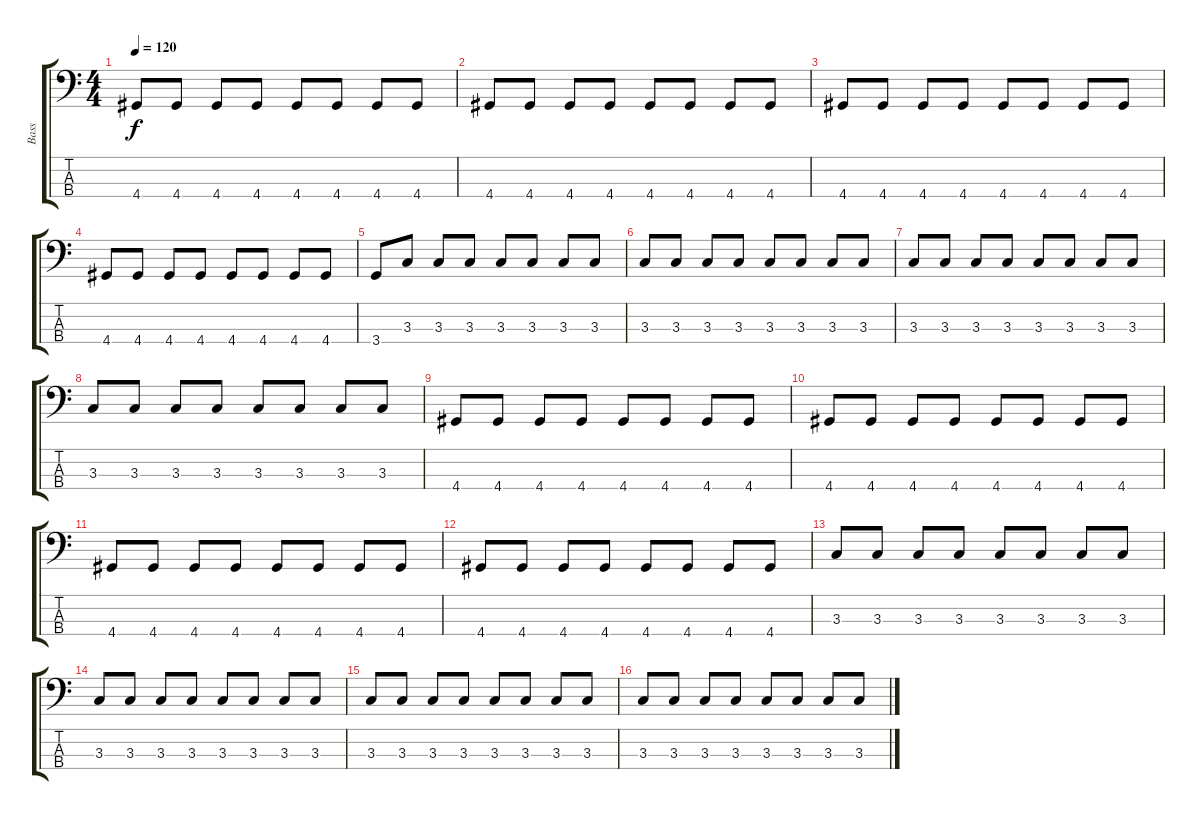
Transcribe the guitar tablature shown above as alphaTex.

\track ("Bass" "Bass") {instrument electricbassfinger}
\staff {score tabs}
\tuning (G2 D2 A1 E1) {hide}
\ts (4 4)
\tempo 120
\clef f4
\ks c
4.4.8{dy f} 4.4.8 4.4.8 4.4.8 4.4.8 4.4.8 4.4.8 4.4.8 |
4.4.8 4.4.8 4.4.8 4.4.8 4.4.8 4.4.8 4.4.8 4.4.8 |
4.4.8 4.4.8 4.4.8 4.4.8 4.4.8 4.4.8 4.4.8 4.4.8 |
4.4.8 4.4.8 4.4.8 4.4.8 4.4.8 4.4.8 4.4.8 4.4.8 |
3.4.8 3.3.8 3.3.8 3.3.8 3.3.8 3.3.8 3.3.8 3.3.8 |
3.3.8 3.3.8 3.3.8 3.3.8 3.3.8 3.3.8 3.3.8 3.3.8 |
3.3.8 3.3.8 3.3.8 3.3.8 3.3.8 3.3.8 3.3.8 3.3.8 |
3.3.8 3.3.8 3.3.8 3.3.8 3.3.8 3.3.8 3.3.8 3.3.8 |
4.4.8 4.4.8 4.4.8 4.4.8 4.4.8 4.4.8 4.4.8 4.4.8 |
4.4.8 4.4.8 4.4.8 4.4.8 4.4.8 4.4.8 4.4.8 4.4.8 |
4.4.8 4.4.8 4.4.8 4.4.8 4.4.8 4.4.8 4.4.8 4.4.8 |
4.4.8 4.4.8 4.4.8 4.4.8 4.4.8 4.4.8 4.4.8 4.4.8 |
3.3.8 3.3.8 3.3.8 3.3.8 3.3.8 3.3.8 3.3.8 3.3.8 |
3.3.8 3.3.8 3.3.8 3.3.8 3.3.8 3.3.8 3.3.8 3.3.8 |
3.3.8 3.3.8 3.3.8 3.3.8 3.3.8 3.3.8 3.3.8 3.3.8 |
3.3.8 3.3.8 3.3.8 3.3.8 3.3.8 3.3.8 3.3.8 3.3.8
